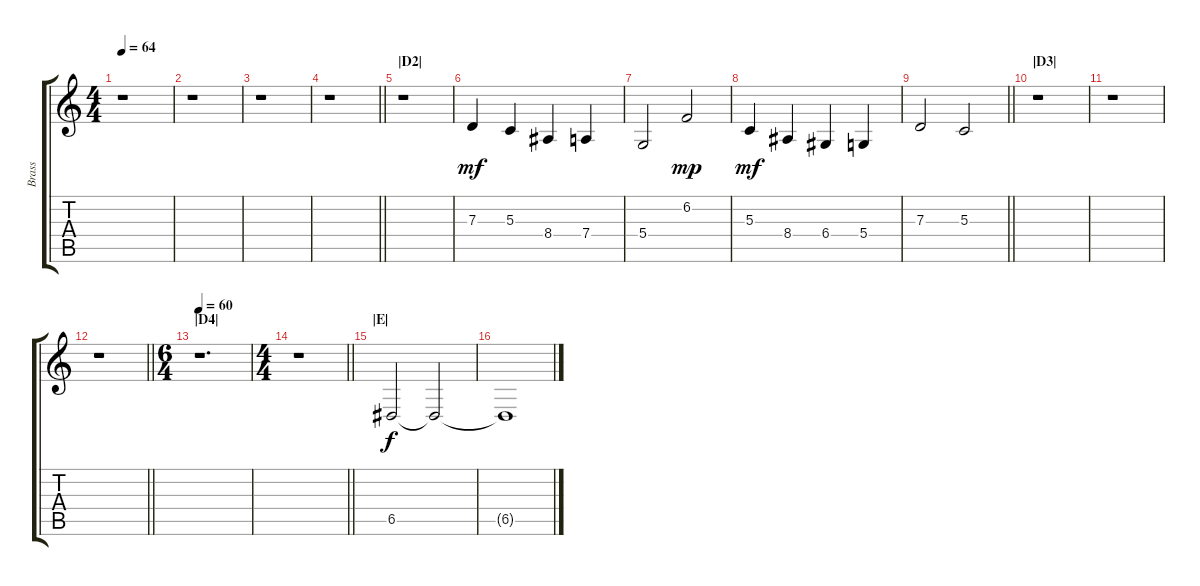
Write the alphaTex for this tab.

\track ("Brass" "Brass") {instrument brasssection}
\staff {score tabs}
\tuning (E4 B3 G3 D3 A2 E2) {hide}
\ts (4 4)
\tempo 64
\clef g2
\ks c
r.1{dy mf} |
r.1 |
r.1 |
\barLineRight lightlight
r.1 |
\section ("" "|D2|")
r.1 |
7.3.4 5.3.4 8.4.4 7.4.4 |
5.4.2 6.2.2{dy mp} |
5.3.4{dy mf} 8.4.4 6.4.4 5.4.4 |
\barLineRight lightlight
7.3.2 5.3.2 |
\section ("" "|D3|")
r.1 |
r.1 |
\barLineRight lightlight
r.1 |
\ts (6 4)
\section ("" "|D4|")
\tempo 60
r.1{d} |
\ts (4 4)
\barLineRight lightlight
r.1 |
\section ("" "|E|")
6.5.2{dy f} 6.5{t}.2{volume 0} |
6.5{t}.1
